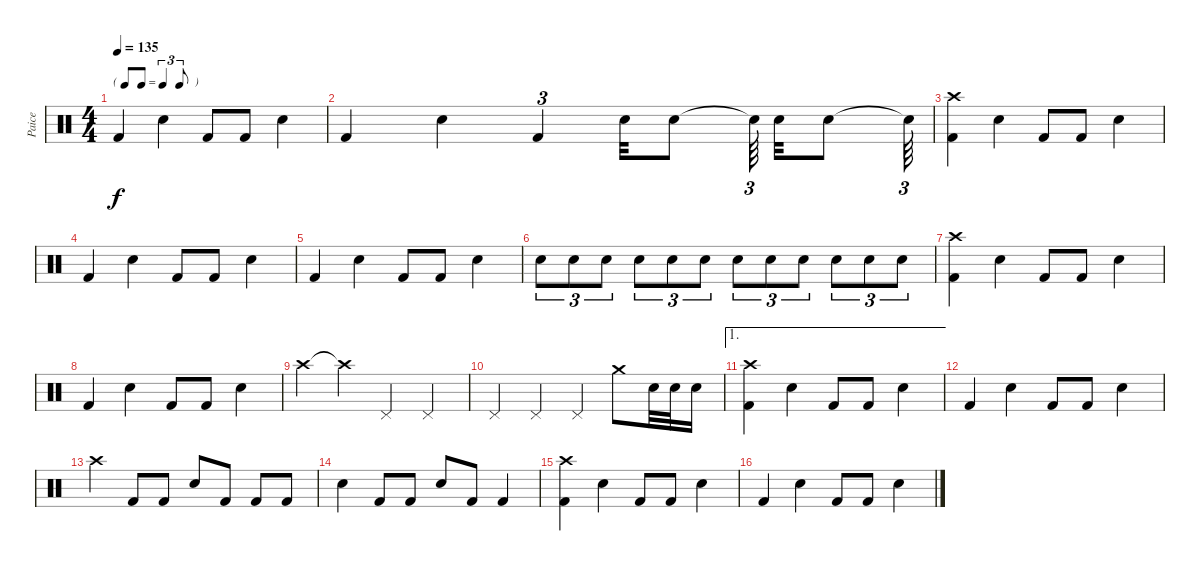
\track ("Paice" "Paice") {instrument percussion}
\staff {score}
\articulation defaults
\ts (4 4)
\tf triplet8th
\tempo 135
\clef neutral
\ks c "Kick (hit) 2".4{dy f} "Electric Snare (hit)".4 "Kick (hit) 2".8 "Kick (hit) 2".8 "Electric Snare (hit)".4
|
"Kick (hit) 2".4 "Electric Snare (hit)".4 "Kick (hit) 2".4{tu (3 2)} "Electric Snare (hit)".32 "Electric Snare (hit)".8 "Electric Snare (hit)"{t}.64{tu (3 2)} "Electric Snare (hit)".32 "Electric Snare (hit)".8 "Electric Snare (hit)"{t}.64{tu (3 2)} |
("Kick (hit) 2" "Crash high (hit)").4 "Electric Snare (hit)".4 "Kick (hit) 2".8 "Kick (hit) 2".8 "Electric Snare (hit)".4 |
"Kick (hit) 2".4 "Electric Snare (hit)".4 "Kick (hit) 2".8 "Kick (hit) 2".8 "Electric Snare (hit)".4 |
"Kick (hit) 2".4 "Electric Snare (hit)".4 "Kick (hit) 2".8 "Kick (hit) 2".8 "Electric Snare (hit)".4 |
"Electric Snare (hit)".8{tu (3 2)} "Electric Snare (hit)".8{tu (3 2)} "Electric Snare (hit)".8{tu (3 2)} "Electric Snare (hit)".8{tu (3 2)} "Electric Snare (hit)".8{tu (3 2)} "Electric Snare (hit)".8{tu (3 2)} "Electric Snare (hit)".8{tu (3 2)} "Electric Snare (hit)".8{tu (3 2)} "Electric Snare (hit)".8{tu (3 2)} "Electric Snare (hit)".8{tu (3 2)} "Electric Snare (hit)".8{tu (3 2)} "Electric Snare (hit)".8{tu (3 2)} |
("Kick (hit) 2" "Crash high (hit)").4 "Electric Snare (hit)".4 "Kick (hit) 2".8 "Kick (hit) 2".8 "Electric Snare (hit)".4 |
"Kick (hit) 2".4 "Electric Snare (hit)".4 "Kick (hit) 2".8 "Kick (hit) 2".8 "Electric Snare (hit)".4 |
"Crash high (hit)".4 "Crash high (hit)"{t}.4 "Pedal Hi-Hat (hit)".4 "Pedal Hi-Hat (hit)".4 |
"Pedal Hi-Hat (hit)".4 "Pedal Hi-Hat (hit)".4 "Pedal Hi-Hat (hit)".4 "Crash medium (hit)".8 "Electric Snare (hit)".32 "Electric Snare (hit)".32 "Electric Snare (hit)".16 |
\ae 1
("Kick (hit) 2" "Crash high (hit)").4 "Electric Snare (hit)".4 "Kick (hit) 2".8 "Kick (hit) 2".8 "Electric Snare (hit)".4 |
"Kick (hit) 2".4 "Electric Snare (hit)".4 "Kick (hit) 2".8 "Kick (hit) 2".8 "Electric Snare (hit)".4 |
"Crash high (hit)".4 "Kick (hit) 2".8 "Kick (hit) 2".8 "Electric Snare (hit)".8 "Kick (hit) 2".8 "Kick (hit) 2".8 "Kick (hit) 2".8 |
"Electric Snare (hit)".4 "Kick (hit) 2".8 "Kick (hit) 2".8 "Electric Snare (hit)".8 "Kick (hit) 2".8 "Kick (hit) 2".4 |
("Kick (hit) 2" "Crash high (hit)").4 "Electric Snare (hit)".4 "Kick (hit) 2".8 "Kick (hit) 2".8 "Electric Snare (hit)".4 |
"Kick (hit) 2".4 "Electric Snare (hit)".4 "Kick (hit) 2".8 "Kick (hit) 2".8 "Electric Snare (hit)".4
